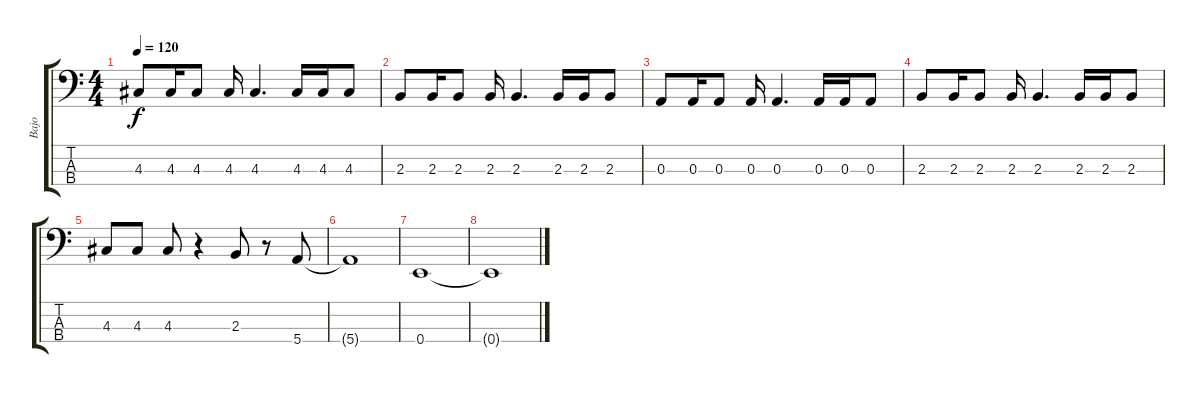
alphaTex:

\track ("Bajo" "Bajo") {instrument electricbassfinger}
\staff {score tabs}
\tuning (G2 D2 A1 E1) {hide}
\ts (4 4)
\tempo 120
\clef f4
\ks c
4.3.8{dy f} 4.3.16 4.3.8 4.3.16 4.3.4{d} 4.3.16 4.3.16 4.3.8 |
2.3.8 2.3.16 2.3.8 2.3.16 2.3.4{d} 2.3.16 2.3.16 2.3.8 |
0.3.8 0.3.16 0.3.8 0.3.16 0.3.4{d} 0.3.16 0.3.16 0.3.8 |
2.3.8 2.3.16 2.3.8 2.3.16 2.3.4{d} 2.3.16 2.3.16 2.3.8 |
4.3.8 4.3.8 4.3.8 r.4 2.3.8 r.8 5.4.8 |
5.4{t}.1 |
0.4.1 |
0.4{t}.1
